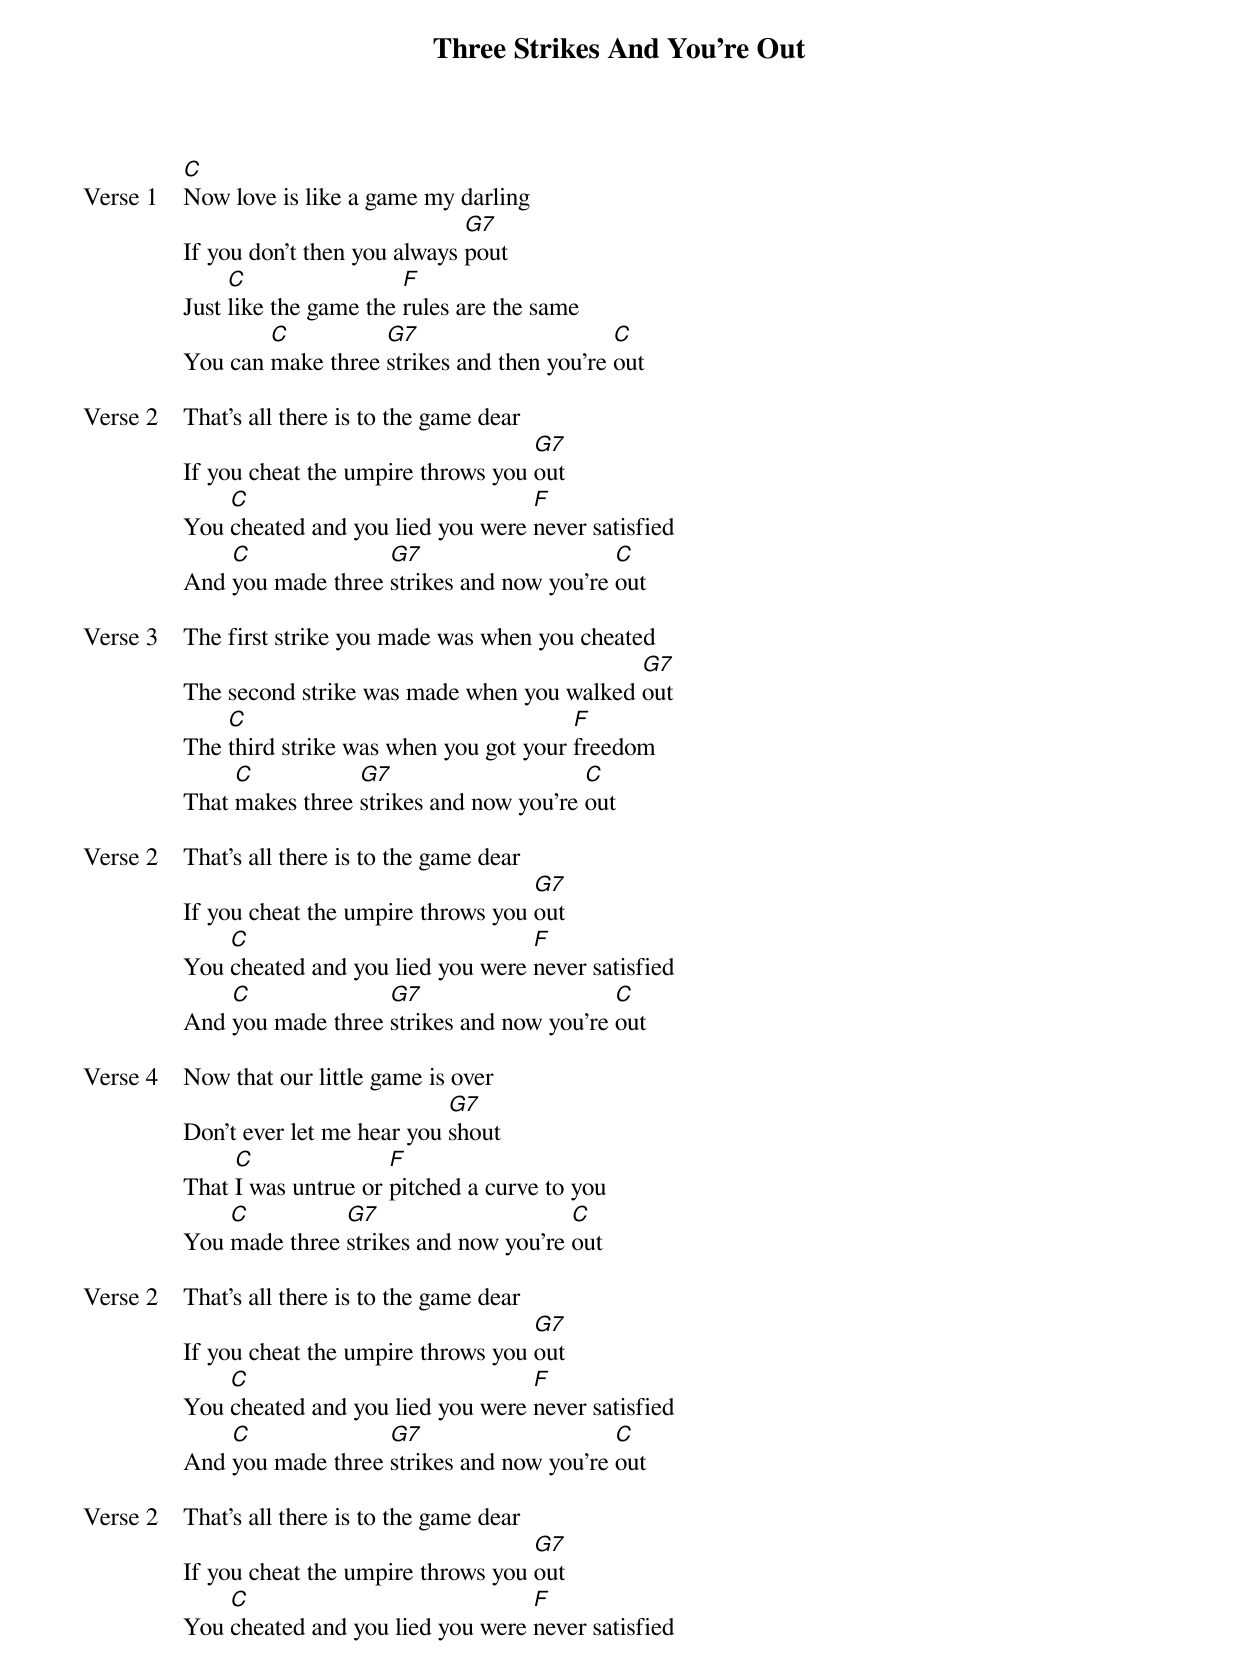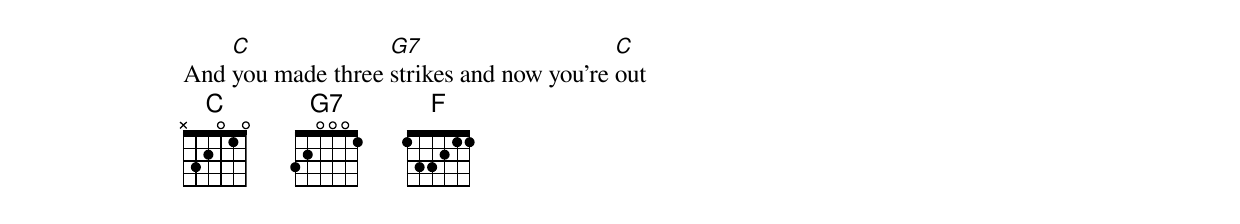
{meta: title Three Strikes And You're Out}
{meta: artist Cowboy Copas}

{start_of_verse: Verse 1}
[C]Now love is like a game my darling
If you don't then you always [G7]pout
Just [C]like the game the [F]rules are the same
You can [C]make three [G7]strikes and then you're [C]out
{end_of_verse}

{start_of_verse: Verse 2}
That's all there is to the game dear
If you cheat the umpire throws you [G7]out
You [C]cheated and you lied you were [F]never satisfied
And [C]you made three [G7]strikes and now you're [C]out
{end_of_verse}

{start_of_verse: Verse 3}
The first strike you made was when you cheated
The second strike was made when you walked [G7]out
The [C]third strike was when you got your [F]freedom
That [C]makes three [G7]strikes and now you're [C]out
{end_of_verse}

{start_of_verse: Verse 2}
That's all there is to the game dear
If you cheat the umpire throws you [G7]out
You [C]cheated and you lied you were [F]never satisfied
And [C]you made three [G7]strikes and now you're [C]out
{end_of_verse}

{start_of_verse: Verse 4}
Now that our little game is over
Don't ever let me hear you [G7]shout
That [C]I was untrue or [F]pitched a curve to you
You [C]made three [G7]strikes and now you're [C]out
{end_of_verse}

{start_of_verse: Verse 2}
That's all there is to the game dear
If you cheat the umpire throws you [G7]out
You [C]cheated and you lied you were [F]never satisfied
And [C]you made three [G7]strikes and now you're [C]out
{end_of_verse}

{start_of_verse: Verse 2}
That's all there is to the game dear
If you cheat the umpire throws you [G7]out
You [C]cheated and you lied you were [F]never satisfied
And [C]you made three [G7]strikes and now you're [C]out
{end_of_verse}
